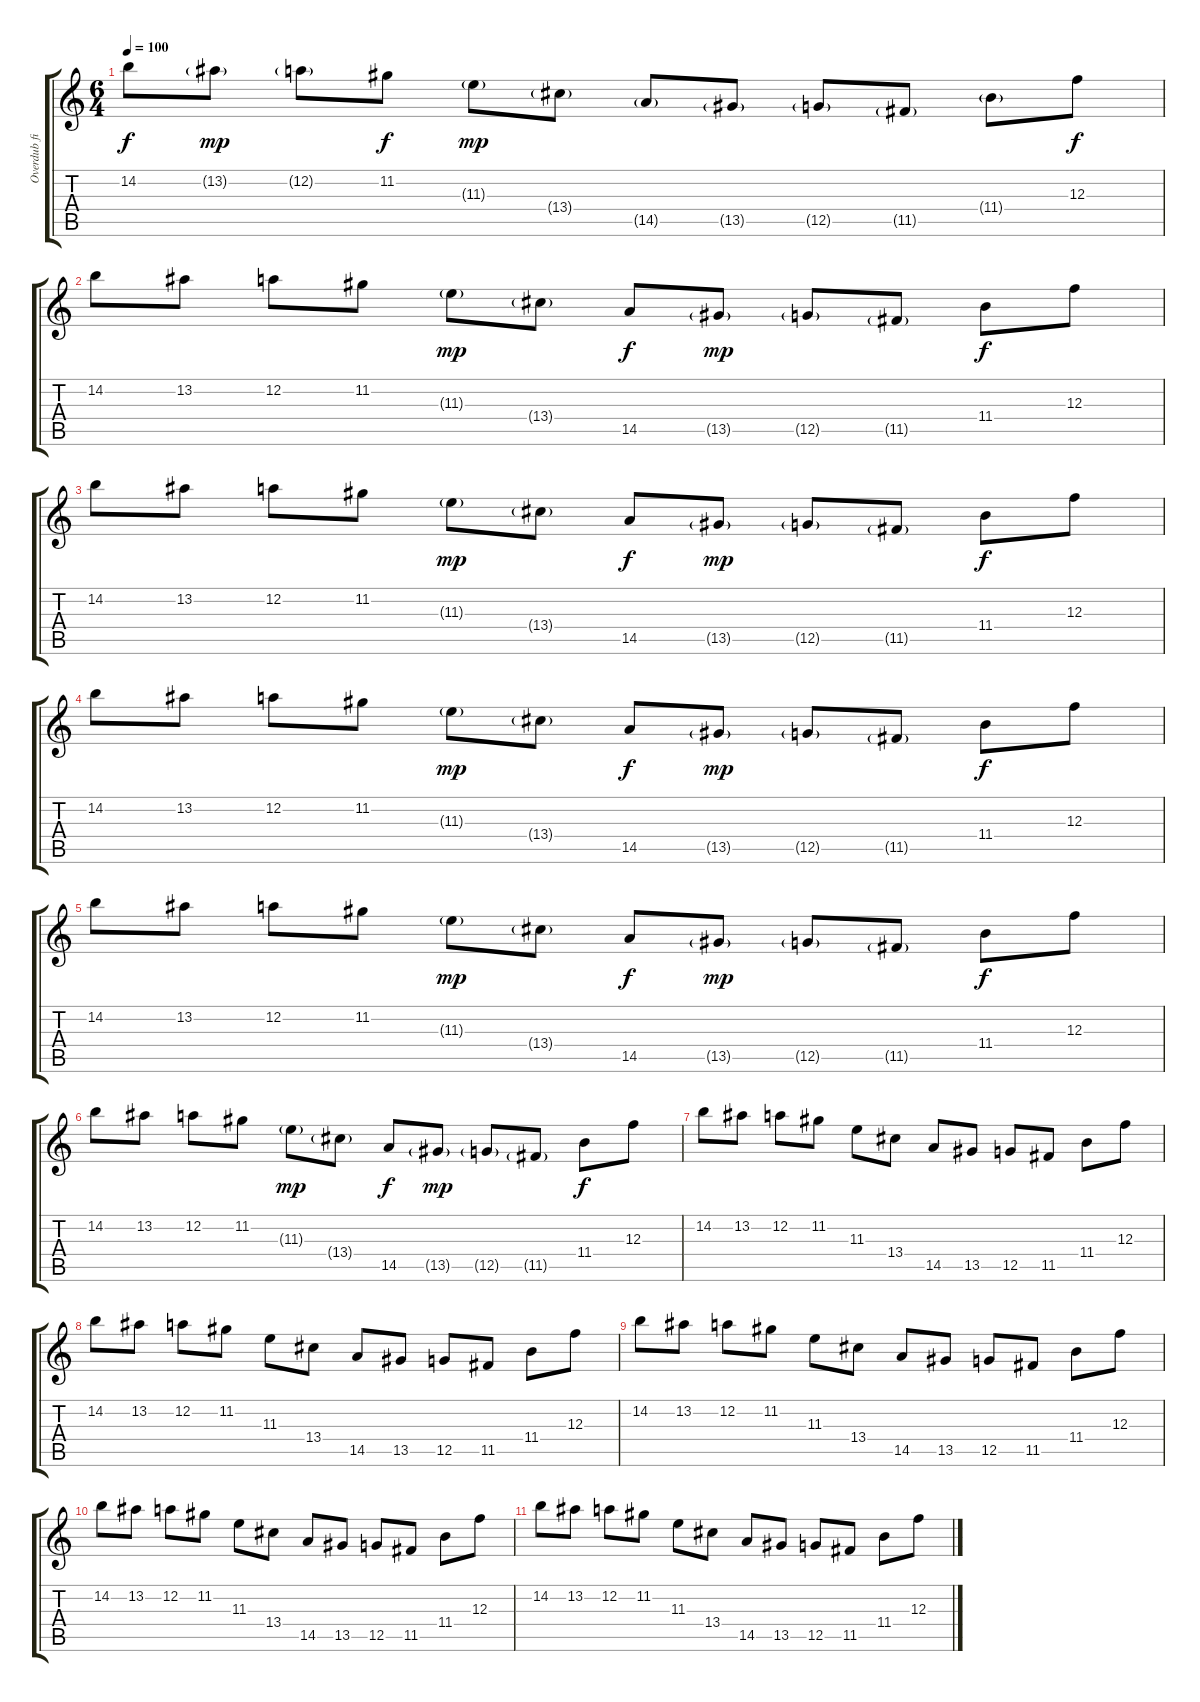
\track ("Overdub fin" "Overdub fi") {instrument acousticguitarnylon}
\staff {score tabs}
\tuning (D4 A3 F3 C3 G2 D2) {hide}
\ts (6 4)
\tempo 100
\clef g2
\ks c
14.2.8{dy f volume 8} 13.2{g}.8{dy mp} 12.2{g}.8 11.2.8{dy f} 11.3{g}.8{dy mp} 13.4{g}.8 14.5{g}.8 13.5{g}.8 12.5{g}.8 11.5{g}.8 11.4{g}.8 12.3.8{dy f} |
14.2.8 13.2.8 12.2.8 11.2.8 11.3{g}.8{dy mp} 13.4{g}.8 14.5.8{dy f} 13.5{g}.8{dy mp} 12.5{g}.8 11.5{g}.8 11.4.8{dy f} 12.3.8 |
14.2.8 13.2.8 12.2.8 11.2.8 11.3{g}.8{dy mp} 13.4{g}.8 14.5.8{dy f} 13.5{g}.8{dy mp} 12.5{g}.8 11.5{g}.8 11.4.8{dy f} 12.3.8 |
14.2.8{volume 10} 13.2.8 12.2.8 11.2.8 11.3{g}.8{dy mp} 13.4{g}.8 14.5.8{dy f} 13.5{g}.8{dy mp} 12.5{g}.8 11.5{g}.8 11.4.8{dy f} 12.3.8 |
14.2.8 13.2.8 12.2.8 11.2.8 11.3{g}.8{dy mp} 13.4{g}.8 14.5.8{dy f} 13.5{g}.8{dy mp} 12.5{g}.8 11.5{g}.8 11.4.8{dy f} 12.3.8 |
14.2.8 13.2.8 12.2.8 11.2.8 11.3{g}.8{dy mp} 13.4{g}.8 14.5.8{dy f} 13.5{g}.8{dy mp} 12.5{g}.8 11.5{g}.8 11.4.8{dy f} 12.3.8 |
14.2.8{volume 12} 13.2.8 12.2.8 11.2.8 11.3.8 13.4.8 14.5.8 13.5.8 12.5.8 11.5.8 11.4.8 12.3.8 |
14.2.8 13.2.8 12.2.8 11.2.8 11.3.8 13.4.8 14.5.8 13.5.8 12.5.8 11.5.8 11.4.8 12.3.8 |
14.2.8{volume 2} 13.2.8 12.2.8 11.2.8 11.3.8 13.4.8 14.5.8 13.5.8 12.5.8 11.5.8 11.4.8 12.3.8 |
14.2.8 13.2.8 12.2.8 11.2.8 11.3.8 13.4.8 14.5.8 13.5.8 12.5.8 11.5.8 11.4.8 12.3.8 |
14.2.8 13.2.8 12.2.8 11.2.8 11.3.8 13.4.8 14.5.8 13.5.8 12.5.8 11.5.8 11.4.8 12.3.8
